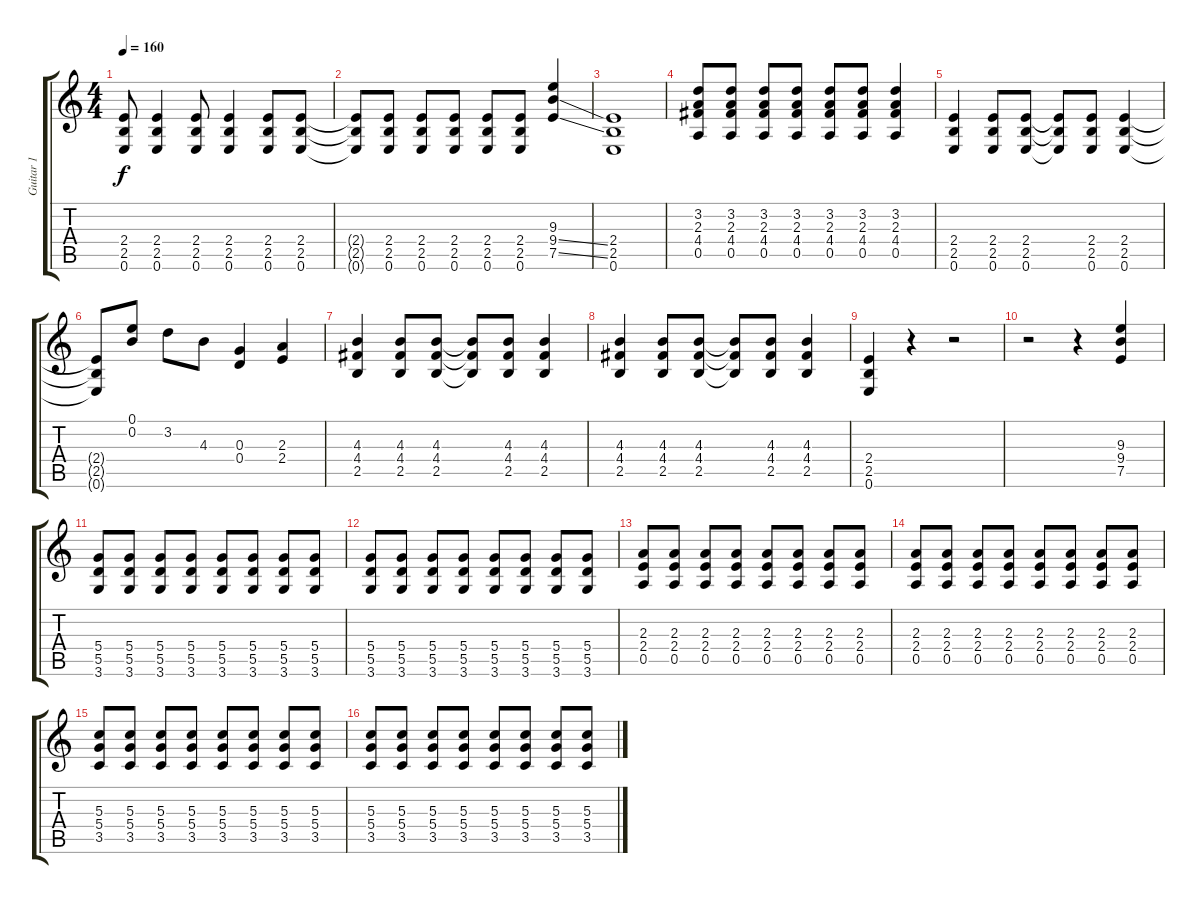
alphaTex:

\track ("Guitar 1" "Guitar 1") {instrument overdrivenguitar}
\staff {score tabs}
\tuning (E4 B3 G3 D3 A2 E2) {hide}
\ts (4 4)
\tempo 160
\clef g2
\ks c
(2.4 2.5 0.6).8{dy f} (2.4 2.5 0.6).4 (2.4 2.5 0.6).8 (2.4 2.5 0.6).4 (2.4 2.5 0.6).8 (2.4 2.5 0.6).8 |
(2.4{t} 2.5{t} 0.6{t}).8 (2.4 2.5 0.6).8 (2.4 2.5 0.6).8 (2.4 2.5 0.6).8 (2.4 2.5 0.6).8 (2.4 2.5 0.6).8 (9.3 9.4{ss} 7.5{ss}).4 |
(2.4 2.5 0.6).1 |
(3.2 2.3 4.4 0.5).8 (3.2 2.3 4.4 0.5).8 (3.2 2.3 4.4 0.5).8 (3.2 2.3 4.4 0.5).8 (3.2 2.3 4.4 0.5).8 (3.2 2.3 4.4 0.5).8 (3.2 2.3 4.4 0.5).4 |
(2.4 2.5 0.6).4 (2.4 2.5 0.6).8 (2.4 2.5 0.6).8 (2.4{t} 2.5{t} 0.6{t}).8 (2.4 2.5 0.6).8 (2.4 2.5 0.6).4 |
(2.4{t} 2.5{t} 0.6{t}).8 (0.1 0.2).8 3.2.8 4.3.8 (0.3 0.4).4 (2.3 2.4).4 |
(4.3 4.4 2.5).4 (4.3 4.4 2.5).8 (4.3 4.4 2.5).8 (4.3{t} 4.4{t} 2.5{t}).8 (4.3 4.4 2.5).8 (4.3 4.4 2.5).4 |
(4.3 4.4 2.5).4 (4.3 4.4 2.5).8 (4.3 4.4 2.5).8 (4.3{t} 4.4{t} 2.5{t}).8 (4.3 4.4 2.5).8 (4.3 4.4 2.5).4 |
(2.4 2.5 0.6).4 r.4 r.2 |
r.2 r.4 (9.3 9.4 7.5).4 |
(5.4 5.5 3.6).8 (5.4 5.5 3.6).8 (5.4 5.5 3.6).8 (5.4 5.5 3.6).8 (5.4 5.5 3.6).8 (5.4 5.5 3.6).8 (5.4 5.5 3.6).8 (5.4 5.5 3.6).8 |
(5.4 5.5 3.6).8 (5.4 5.5 3.6).8 (5.4 5.5 3.6).8 (5.4 5.5 3.6).8 (5.4 5.5 3.6).8 (5.4 5.5 3.6).8 (5.4 5.5 3.6).8 (5.4 5.5 3.6).8 |
(2.3 2.4 0.5).8 (2.3 2.4 0.5).8 (2.3 2.4 0.5).8 (2.3 2.4 0.5).8 (2.3 2.4 0.5).8 (2.3 2.4 0.5).8 (2.3 2.4 0.5).8 (2.3 2.4 0.5).8 |
(2.3 2.4 0.5).8 (2.3 2.4 0.5).8 (2.3 2.4 0.5).8 (2.3 2.4 0.5).8 (2.3 2.4 0.5).8 (2.3 2.4 0.5).8 (2.3 2.4 0.5).8 (2.3 2.4 0.5).8 |
(5.3 5.4 3.5).8 (5.3 5.4 3.5).8 (5.3 5.4 3.5).8 (5.3 5.4 3.5).8 (5.3 5.4 3.5).8 (5.3 5.4 3.5).8 (5.3 5.4 3.5).8 (5.3 5.4 3.5).8 |
(5.3 5.4 3.5).8 (5.3 5.4 3.5).8 (5.3 5.4 3.5).8 (5.3 5.4 3.5).8 (5.3 5.4 3.5).8 (5.3 5.4 3.5).8 (5.3 5.4 3.5).8 (5.3 5.4 3.5).8
